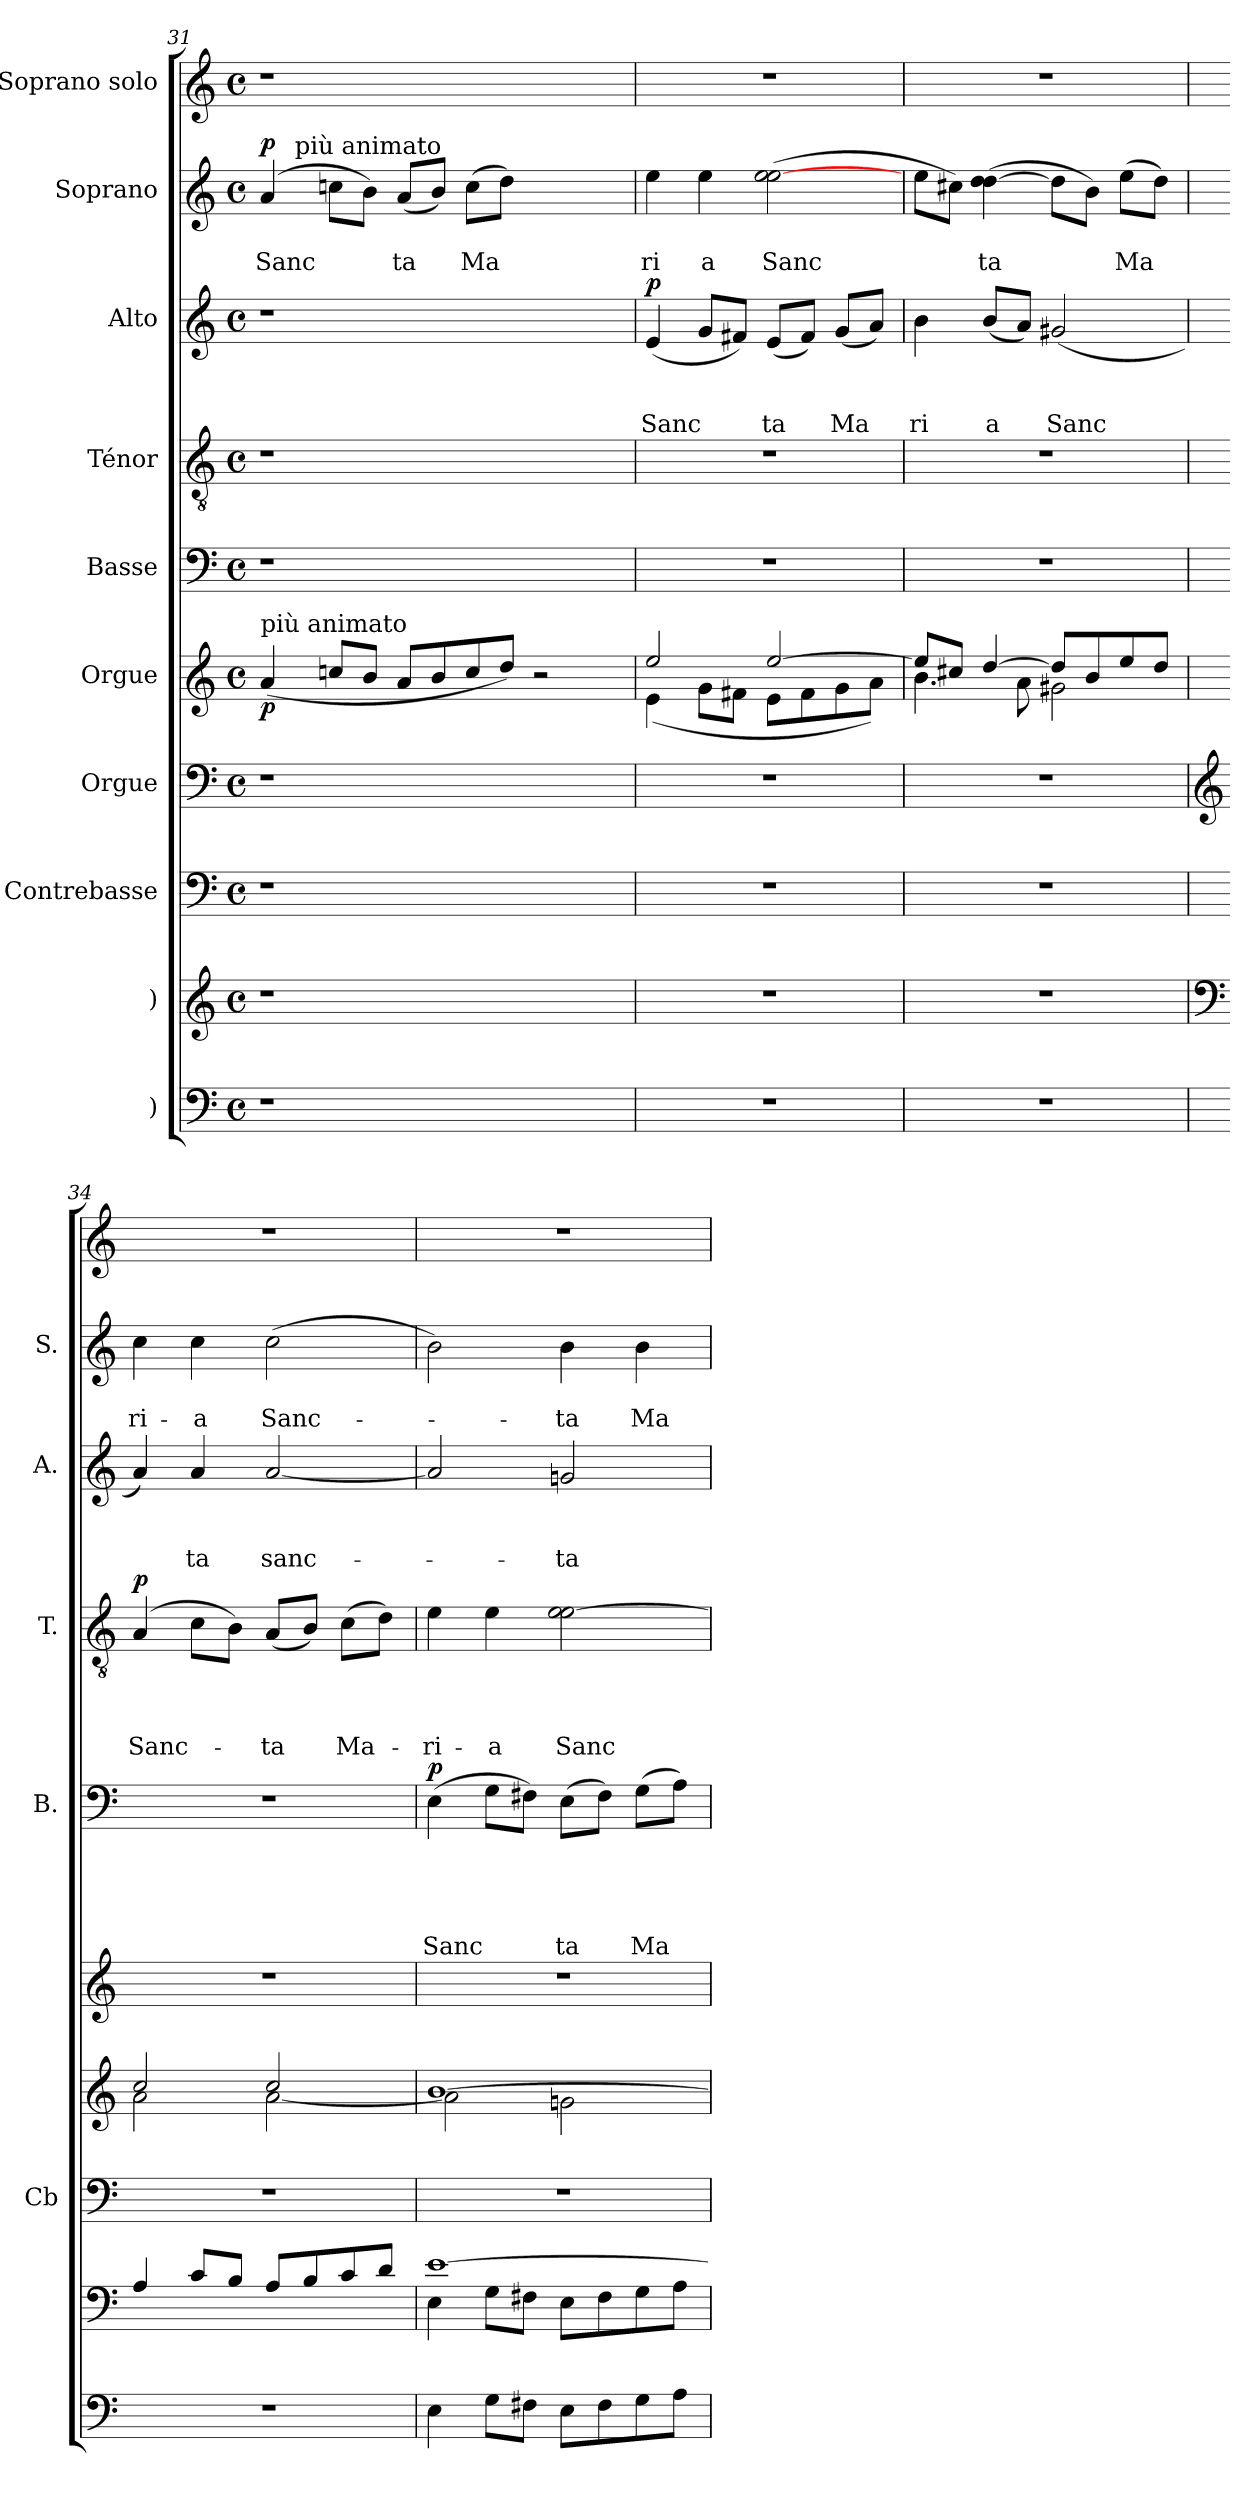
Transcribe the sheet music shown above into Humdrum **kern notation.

**kern	**kern	**kern	**kern	**kern	**dynam	**kern	**text	**text	**text	**text	**text	**dynam	**kern	**text	**text	**text	**text	**dynam	**kern	**text	**text	**text	**dynam	**kern	**text	**text	**dynam	**kern
*part10	*part9	*part8	*part7	*part6	*part6	*part5	*part5	*part5	*part5	*part5	*part5	*part5	*part4	*part4	*part4	*part4	*part4	*part4	*part3	*part3	*part3	*part3	*part3	*part2	*part2	*part2	*part2	*part1
*staff10	*staff9	*staff8	*staff7	*staff6	*staff6	*staff5	*staff5	*staff5	*staff5	*staff5	*staff5	*staff5	*staff4	*staff4	*staff4	*staff4	*staff4	*staff4	*staff3	*staff3	*staff3	*staff3	*staff3	*staff2	*staff2	*staff2	*staff2	*staff1
*I")	*I")	*I"Contrebasse	*I"Orgue	*I"Orgue	*	*I"Basse	*	*	*	*	*	*	*I"Ténor	*	*	*	*	*	*I"Alto	*	*	*	*	*I"Soprano	*	*	*	*I"Soprano solo
*	*	*I'Cb	*	*	*	*I'B.	*	*	*	*	*	*	*I'T.	*	*	*	*	*	*I'A.	*	*	*	*	*I'S.	*	*	*	*
*clefF4	*clefG2	*clefF4	*clefF4	*clefG2	*	*clefF4	*	*	*	*	*	*	*clefGv2	*	*	*	*	*	*clefG2	*	*	*	*	*clefG2	*	*	*	*clefG2
*	*	*ITrd7c12	*	*	*	*	*	*	*	*	*	*	*	*	*	*	*	*	*	*	*	*	*	*	*	*	*	*
*k[]	*k[]	*k[]	*k[]	*k[]	*	*k[]	*	*	*	*	*	*	*k[]	*	*	*	*	*	*k[]	*	*	*	*	*k[]	*	*	*	*k[]
*C:	*C:	*C:	*C:	*C:	*	*C:	*	*	*	*	*	*	*C:	*	*	*	*	*	*C:	*	*	*	*	*C:	*	*	*	*C:
*M4/4	*M4/4	*M4/4	*M4/4	*M4/4	*	*M4/4	*	*	*	*	*	*	*M4/4	*	*	*	*	*	*M4/4	*	*	*	*	*M4/4	*	*	*	*M4/4
*met(c)	*met(c)	*met(c)	*met(c)	*met(c)	*	*met(c)	*	*	*	*	*	*	*met(c)	*	*	*	*	*	*met(c)	*	*	*	*	*met(c)	*	*	*	*met(c)
=31	=31	=31	=31	=31	=31	=31	=31	=31	=31	=31	=31	=31	=31	=31	=31	=31	=31	=31	=31	=31	=31	=31	=31	=31	=31	=31	=31	=31
!	!	!	!	!LO:TX:a:t=più animato	!	!	!	!	!	!	!	!	!	!	!	!	!	!	!	!	!	!	!	!	!	!	!	!
!	!	!	!	!	!LO:DY:b	!	!	!	!	!	!	!	!	!	!	!	!	!	!	!	!	!	!	!	!	!LO:LY:b	!LO:DY:a	!
*	*	*	*	*	*	*	*	*	*	*	*	*	*	*	*	*	*	*	*	*	*	*	*	*^	*	*	*	*
1r	1r	1r	1r	(>4a/	p	1r	.	.	.	.	.	.	1r	.	.	.	.	.	1r	.	.	.	.	(>4a/	8ryy	.	Sanc	p	1r
!	!	!	!	!	!	!	!	!	!	!	!	!	!	!	!	!	!	!	!	!	!	!	!	!	!LO:TX:a:t=più animato	!	!	!	!
.	.	.	.	.	.	.	.	.	.	.	.	.	.	.	.	.	.	.	.	.	.	.	.	.	1ryy	.	.	.	.
.	.	.	.	8ccn/L	.	.	.	.	.	.	.	.	.	.	.	.	.	.	.	.	.	.	.	8ccn\L	.	.	.	.	.
.	.	.	.	8b/J	.	.	.	.	.	.	.	.	.	.	.	.	.	.	.	.	.	.	.	8b\J)	.	.	.	.	.
!	!	!	!	!	!	!	!	!	!	!	!	!	!	!	!	!	!	!	!	!	!	!	!	!	!	!	!LO:LY:b	!	!
.	.	.	.	8a/L	.	.	.	.	.	.	.	.	.	.	.	.	.	.	.	.	.	.	.	(<8a/L	.	.	ta	.	.
.	.	.	.	8b/	.	.	.	.	.	.	.	.	.	.	.	.	.	.	.	.	.	.	.	8b/J)	.	.	.	.	.
!	!	!	!	!	!	!	!	!	!	!	!	!	!	!	!	!	!	!	!	!	!	!	!	!	!	!	!LO:LY:b	!	!
.	.	.	.	8cc/	.	.	.	.	.	.	.	.	.	.	.	.	.	.	.	.	.	.	.	(>8cc\L	.	.	Ma	.	.
.	.	.	.	8dd/J)	.	.	.	.	.	.	.	.	.	.	.	.	.	.	.	.	.	.	.	8dd\J)	.	.	.	.	.
2ryy	2ryy	2ryy	2ryy	2r	.	2ryy	.	.	.	.	.	.	2ryy	.	.	.	.	.	2ryy	.	.	.	.	2ryy	.	.	.	.	2ryy
.	.	.	.	.	.	.	.	.	.	.	.	.	.	.	.	.	.	.	.	.	.	.	.	.	4.ryy	.	.	.	.
=32	=32	=32	=32	=32	=32	=32	=32	=32	=32	=32	=32	=32	=32	=32	=32	=32	=32	=32	=32	=32	=32	=32	=32	=32	=32	=32	=32	=32	=32
*	*	*	*	*^	*	*	*	*	*	*	*	*	*	*	*	*	*	*	*	*	*	*	*	*	*	*	*	*	*
!	!	!	!	!	!	!	!	!	!	!	!	!	!	!	!	!	!	!	!	!	!	!	!LO:LY:b	!LO:DY:a	!	!	!	!LO:LY:b	!	!
*	*	*	*	*	*	*	*	*	*	*	*	*	*	*	*	*	*	*	*	*	*	*	*	*	*v	*v	*	*	*	*
1r	1r	1r	1r	2ee/	(<4e\	.	1r	.	.	.	.	.	.	1r	.	.	.	.	.	(<4e/	.	.	Sanc	p	4ee\	.	ri	.	1r
!	!	!	!	!	!	!	!	!	!	!	!	!	!	!	!	!	!	!	!	!	!	!	!	!	!	!	!LO:LY:b	!	!
.	.	.	.	.	8g\L	.	.	.	.	.	.	.	.	.	.	.	.	.	.	8g/L	.	.	.	.	4ee\	.	a	.	.
.	.	.	.	.	8f#X\J	.	.	.	.	.	.	.	.	.	.	.	.	.	.	8f#X/J)	.	.	.	.	.	.	.	.	.
!	!	!	!	!	!	!	!	!	!	!	!	!	!	!	!	!	!	!	!	!	!	!	!LO:LY:b	!	!	!	!LO:LY:b	!	!
.	.	.	.	[>2ee/	8e\L	.	.	.	.	.	.	.	.	.	.	.	.	.	.	(<8e/L	.	.	ta	.	(>2ee\ [>2ee\	.	Sanc	.	.
.	.	.	.	.	8f#\	.	.	.	.	.	.	.	.	.	.	.	.	.	.	8f#/J)	.	.	.	.	.	.	.	.	.
!	!	!	!	!	!	!	!	!	!	!	!	!	!	!	!	!	!	!	!	!	!	!	!LO:LY:b	!	!	!	!	!	!
.	.	.	.	.	8g\	.	.	.	.	.	.	.	.	.	.	.	.	.	.	(<8g/L	.	.	Ma	.	.	.	.	.	.
.	.	.	.	.	8a\J)	.	.	.	.	.	.	.	.	.	.	.	.	.	.	8a/J)	.	.	.	.	.	.	.	.	.
=33	=33	=33	=33	=33	=33	=33	=33	=33	=33	=33	=33	=33	=33	=33	=33	=33	=33	=33	=33	=33	=33	=33	=33	=33	=33	=33	=33	=33	=33
!	!	!	!	!	!	!	!	!	!	!	!	!	!	!	!	!	!	!	!	!	!	!	!LO:LY:b	!	!	!	!	!	!
1r	1r	1r	1r	8ee/L]	4.b\	.	1r	.	.	.	.	.	.	1r	.	.	.	.	.	4b\	.	.	ri	.	8ee\L	.	.	.	1r
.	.	.	.	8cc#X/J	.	.	.	.	.	.	.	.	.	.	.	.	.	.	.	.	.	.	.	.	8cc#X\J)	.	.	.	.
!	!	!	!	!	!	!	!	!	!	!	!	!	!	!	!	!	!	!	!	!	!	!	!LO:LY:b	!	!	!	!LO:LY:b	!	!
.	.	.	.	[>4dd/	.	.	.	.	.	.	.	.	.	.	.	.	.	.	.	(<8b/L	.	.	a	.	(>4dd\ [>4dd\	.	ta	.	.
.	.	.	.	.	8a\	.	.	.	.	.	.	.	.	.	.	.	.	.	.	8a/J)	.	.	.	.	.	.	.	.	.
!	!	!	!	!	!	!	!	!	!	!	!	!	!	!	!	!	!	!	!	!	!	!	!LO:LY:b	!	!	!	!	!	!
.	.	.	.	8dd/L]	2g#X\	.	.	.	.	.	.	.	.	.	.	.	.	.	.	(<2g#X/	.	.	Sanc	.	8dd\L]	.	.	.	.
.	.	.	.	8b/	.	.	.	.	.	.	.	.	.	.	.	.	.	.	.	.	.	.	.	.	8b\J)	.	.	.	.
!	!	!	!	!	!	!	!	!	!	!	!	!	!	!	!	!	!	!	!	!	!	!	!	!	!	!	!LO:LY:b	!	!
.	.	.	.	8ee/	.	.	.	.	.	.	.	.	.	.	.	.	.	.	.	.	.	.	.	.	(>8ee\L	.	Ma	.	.
.	.	.	.	8dd/J	.	.	.	.	.	.	.	.	.	.	.	.	.	.	.	.	.	.	.	.	8dd\J)	.	.	.	.
*	*	*	*	*v	*v	*	*	*	*	*	*	*	*	*	*	*	*	*	*	*	*	*	*	*	*	*	*	*	*
!!LO:PB:g=z
=34	=34	=34	=34	=34	=34	=34	=34	=34	=34	=34	=34	=34	=34	=34	=34	=34	=34	=34	=34	=34	=34	=34	=34	=34	=34	=34	=34	=34
*	*clefF4	*	*clefG2	*	*	*	*	*	*	*	*	*	*	*	*	*	*	*	*	*	*	*	*	*	*	*	*	*
*	*	*	*^	*	*	*	*	*	*	*	*	*	*	*	*	*	*	*	*	*	*	*	*	*	*	*	*	*
!	!	!	!	!	!	!	!	!	!	!	!	!	!	!	!	!	!	!LO:LY:b	!LO:DY:a	!	!	!	!	!	!	!	!LO:LY:b	!	!
1r	4A/	1r	2cc/	2a\	1r	.	1r	.	.	.	.	.	.	(>4A/	.	.	.	Sanc-	p	4a/)	.	.	.	.	4cc\	.	ri-	.	1r
!	!	!	!	!	!	!	!	!	!	!	!	!	!	!	!	!	!	!	!	!	!	!	!LO:LY:b	!	!	!	!LO:LY:b	!	!
.	8c/L	.	.	.	.	.	.	.	.	.	.	.	.	8c\L	.	.	.	.	.	4a/	.	.	ta	.	4cc\	.	-a	.	.
.	8B/J	.	.	.	.	.	.	.	.	.	.	.	.	8B\J)	.	.	.	.	.	.	.	.	.	.	.	.	.	.	.
!	!	!	!	!	!	!	!	!	!	!	!	!	!	!	!	!	!	!LO:LY:b	!	!	!	!	!LO:LY:b	!	!	!	!LO:LY:b	!	!
.	8A/L	.	2cc/	[<2a\	.	.	.	.	.	.	.	.	.	(<8A/L	.	.	.	-ta	.	[<2a/	.	.	sanc-	.	(>2cc\	.	Sanc-	.	.
.	8B/	.	.	.	.	.	.	.	.	.	.	.	.	8B/J)	.	.	.	.	.	.	.	.	.	.	.	.	.	.	.
!	!	!	!	!	!	!	!	!	!	!	!	!	!	!	!	!	!	!LO:LY:b	!	!	!	!	!	!	!	!	!	!	!
.	8c/	.	.	.	.	.	.	.	.	.	.	.	.	(>8c\L	.	.	.	Ma-	.	.	.	.	.	.	.	.	.	.	.
.	8d/J	.	.	.	.	.	.	.	.	.	.	.	.	8d\J)	.	.	.	.	.	.	.	.	.	.	.	.	.	.	.
=35	=35	=35	=35	=35	=35	=35	=35	=35	=35	=35	=35	=35	=35	=35	=35	=35	=35	=35	=35	=35	=35	=35	=35	=35	=35	=35	=35	=35	=35
*	*^	*	*	*	*	*	*	*	*	*	*	*	*	*	*	*	*	*	*	*	*	*	*	*	*	*	*	*	*
!	!	!	!	!	!	!	!	!	!	!	!	!	!LO:LY:b	!LO:DY:a	!	!	!	!	!LO:LY:b	!	!	!	!	!	!	!	!	!	!	!
4E\	[>1e	4E\	1r	[>1b	2a\]	1r	.	(>4E\	.	.	.	.	Sanc	p	4e\	.	.	.	-ri-	.	2a/]	.	.	.	.	2b\)	.	.	.	1r
!	!	!	!	!	!	!	!	!	!	!	!	!	!	!	!	!	!	!	!LO:LY:b	!	!	!	!	!	!	!	!	!	!	!
8G\L	.	8G\L	.	.	.	.	.	8G\L	.	.	.	.	.	.	4e\	.	.	.	-a	.	.	.	.	.	.	.	.	.	.	.
8F#X\J	.	8F#X\J	.	.	.	.	.	8F#X\J)	.	.	.	.	.	.	.	.	.	.	.	.	.	.	.	.	.	.	.	.	.	.
!	!	!	!	!	!	!	!	!	!	!	!	!	!LO:LY:b	!	!	!	!	!	!LO:LY:b	!	!	!	!	!LO:LY:b	!	!	!	!LO:LY:b	!	!
8E\L	.	8E\L	.	.	2gn\	.	.	(>8E\L	.	.	.	.	ta	.	2e\ [>2e\	.	.	.	Sanc-	.	2gn/	.	.	-ta	.	4b\	.	-ta	.	.
8F#\	.	8F#\	.	.	.	.	.	8F#\J)	.	.	.	.	.	.	.	.	.	.	.	.	.	.	.	.	.	.	.	.	.	.
!	!	!	!	!	!	!	!	!	!	!	!	!	!LO:LY:b	!	!	!	!	!	!	!	!	!	!	!	!	!	!	!LO:LY:b	!	!
8G\	.	8G\	.	.	.	.	.	(>8G\L	.	.	.	.	Ma	.	.	.	.	.	.	.	.	.	.	.	.	4b\	.	Ma-	.	.
8A\J	.	8A\J	.	.	.	.	.	8A\J)	.	.	.	.	.	.	.	.	.	.	.	.	.	.	.	.	.	.	.	.	.	.
*	*v	*v	*	*v	*v	*	*	*	*	*	*	*	*	*	*	*	*	*	*	*	*	*	*	*	*	*	*	*	*	*
=	=	=	=	=	=	=	=	=	=	=	=	=	=	=	=	=	=	=	=	=	=	=	=	=	=	=	=	=
*-	*-	*-	*-	*-	*-	*-	*-	*-	*-	*-	*-	*-	*-	*-	*-	*-	*-	*-	*-	*-	*-	*-	*-	*-	*-	*-	*-	*-
